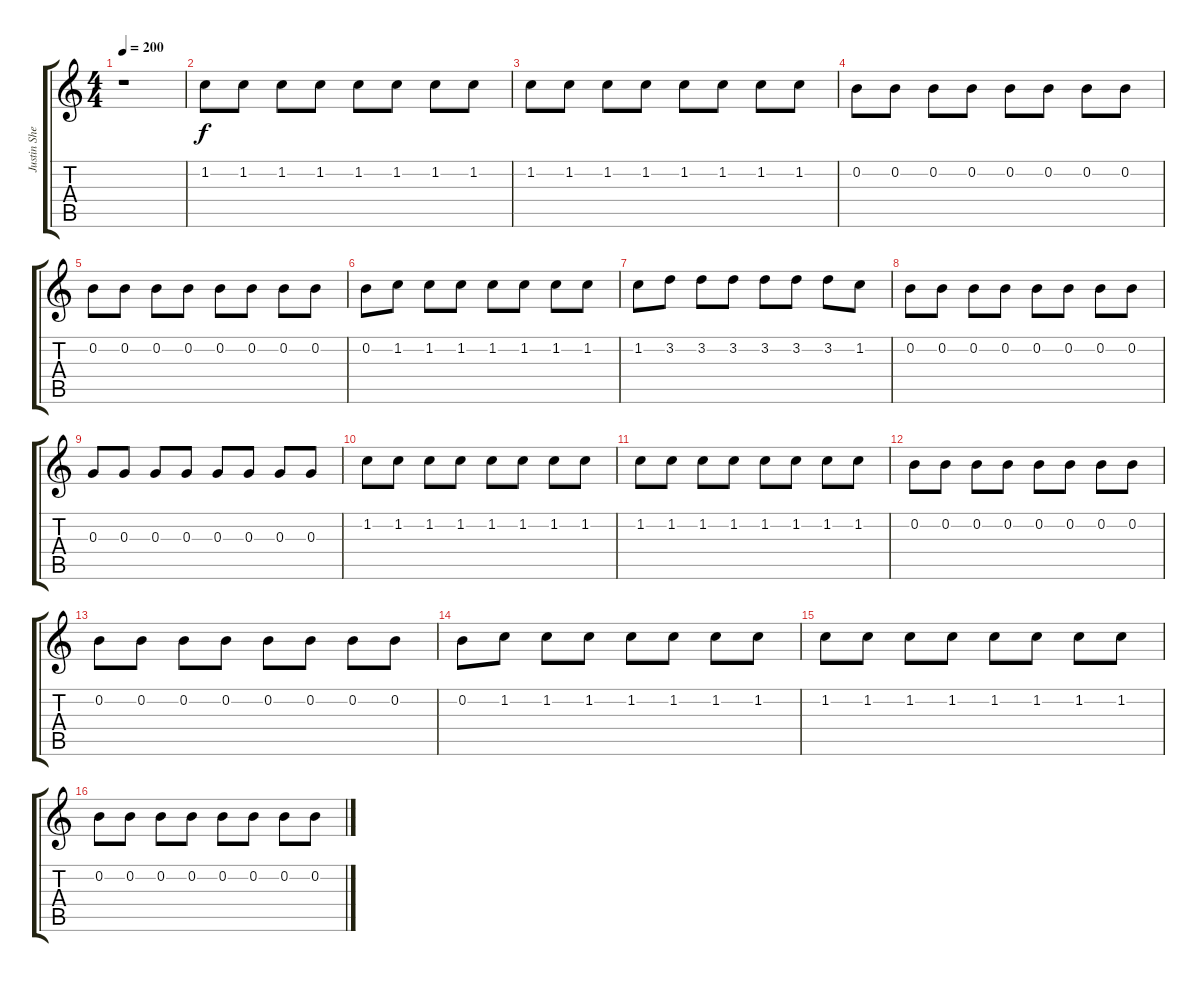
\track ("Justin Shekoski" "Justin She") {instrument overdrivenguitar}
\staff {score tabs}
\tuning (E4 B3 G3 D3 A2 D2) {hide}
\ts (4 4)
\tempo 200
\clef g2
\ks c
r.1{dy f} |
1.2.8 1.2.8 1.2.8 1.2.8 1.2.8 1.2.8 1.2.8 1.2.8 |
1.2.8 1.2.8 1.2.8 1.2.8 1.2.8 1.2.8 1.2.8 1.2.8 |
0.2.8 0.2.8 0.2.8 0.2.8 0.2.8 0.2.8 0.2.8 0.2.8 |
0.2.8 0.2.8 0.2.8 0.2.8 0.2.8 0.2.8 0.2.8 0.2.8 |
0.2.8 1.2.8 1.2.8 1.2.8 1.2.8 1.2.8 1.2.8 1.2.8 |
1.2.8 3.2.8 3.2.8 3.2.8 3.2.8 3.2.8 3.2.8 1.2.8 |
0.2.8 0.2.8 0.2.8 0.2.8 0.2.8 0.2.8 0.2.8 0.2.8 |
0.3.8 0.3.8 0.3.8 0.3.8 0.3.8 0.3.8 0.3.8 0.3.8 |
1.2.8 1.2.8 1.2.8 1.2.8 1.2.8 1.2.8 1.2.8 1.2.8 |
1.2.8 1.2.8 1.2.8 1.2.8 1.2.8 1.2.8 1.2.8 1.2.8 |
0.2.8 0.2.8 0.2.8 0.2.8 0.2.8 0.2.8 0.2.8 0.2.8 |
0.2.8 0.2.8 0.2.8 0.2.8 0.2.8 0.2.8 0.2.8 0.2.8 |
0.2.8 1.2.8 1.2.8 1.2.8 1.2.8 1.2.8 1.2.8 1.2.8 |
1.2.8 1.2.8 1.2.8 1.2.8 1.2.8 1.2.8 1.2.8 1.2.8 |
0.2.8 0.2.8 0.2.8 0.2.8 0.2.8 0.2.8 0.2.8 0.2.8
